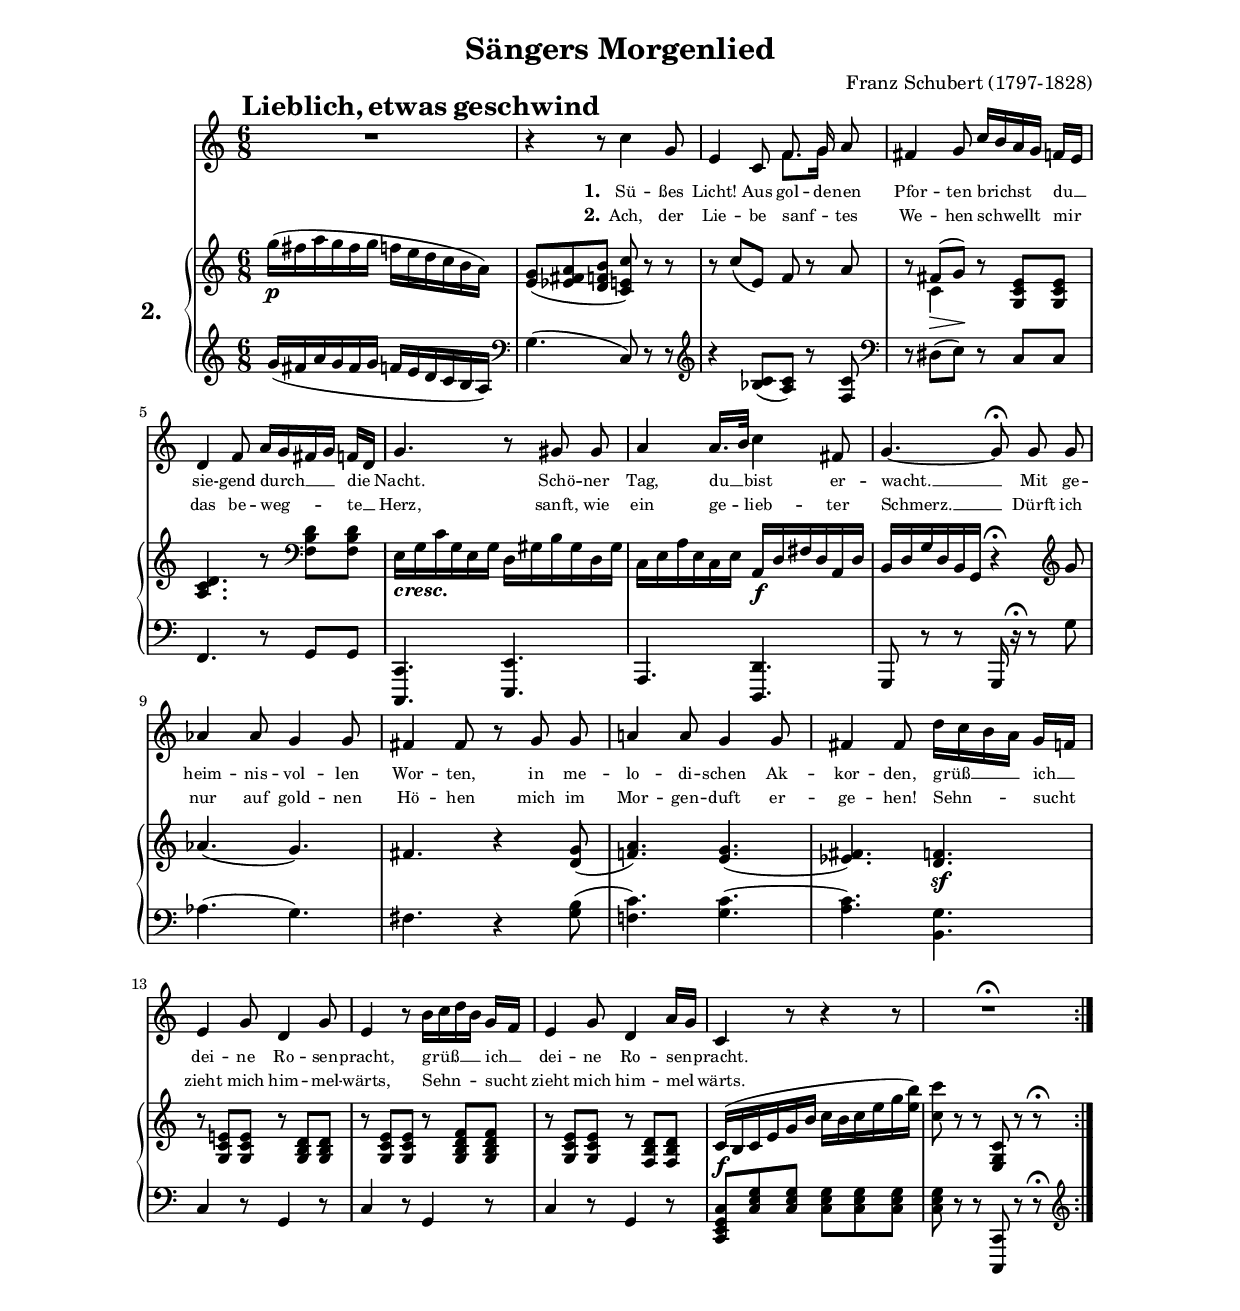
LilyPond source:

\header {
    title = "Sängers Morgenlied"
    composer = "Franz Schubert (1797-1828)"
    date = "27. Februar 1815"
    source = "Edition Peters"
    editor = "Paul Losse"
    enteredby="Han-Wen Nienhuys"
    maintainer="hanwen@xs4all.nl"

    texidoc = "The source is a rather tightly set Peters in Edition is
    a heavy font. The Peters edition (4622c) was `herausgegeben' by
    Paul Losse, whose name also appears on a 1956 edition of some
    other music. Strictly speaking, his edititorial enhancements will
    not be in the PD - but I am assuming there are no notable ones in
    this small piece.

    The original compresses the entire music onto a single page, in 4
    systems.  Lily does so too if you tune down spacing-increment, but
    chooses line breaks differently.

    Further manual tweaks: the slur in measure 12 has been flattened
manually. The beam in measure 3, left-hand, technically is wrong, but
has been added following the original. The crescendo in measure 4 has
been lowered

"

}

\version "2.7.39"
manuscriptBreak = { \break }



#(set-global-staff-size (/ (* 5.8 72.27) 25.4))

\paper  {
%#(set-global-staff-size (* 5.8 mm))
    line-width = #(* mm 160)
    indent = 8\mm
    interscoreline = 2.\mm
    between-system-space = 15\mm
    ragged-bottom = ##t 
    }

modernAccidentals = {
  \set Staff.extraNatural =  ##f
  \set Staff.autoAccidentals =  #'(Staff (same-octave . 1) (any-octave . 0))
  \set Staff.autoCautionaries =  #'()  
}


melody =    \relative c'' \repeat volta 2 \new Voice = "singer" {
    \time 6/8
    \autoBeamOff
    s1*0^\markup { \bold \large\bigger\bigger { \hspace #-3.0 Lieblich, etwas geschwind } }
  R2.
  r4 r8 c4 g8 |
  e4 c8
    <<
	\new Voice { \stemUp f8. g16 }
	{ \stemDown f8.[ g16] } >> \stemNeutral a8 |
  fis4  g8 c16[ b a g] f[ e] |
  d4 f8 a16[ g fis g] f[ d] |
  g4. r8 gis gis |
  a4 a16.[ b32] c4 fis,8 |
  g4.~ g8-\fermata g8 g |
  as4 as8 g4 g8 |
  fis4 fis8 r8 g g  |
  a!4 a8 g4 g8 |
  fis4 fis8 d'16[ c b a] g[ f] |
  e4 g8 d4 g8 e4 r8 b'16[ c d b] g[ f] |
  e4 g8 d4 a'16[ g] |
  c,4 r8 r4 r8 |

    % TODO : make \fermata work. 
  R2.^\fermataMarkup 
}


ignoreMelisma =	\set ignoreMelismata = ##t
ignoreMelismaOff = \unset ignoreMelismata 


firstVerse = \lyricmode {
    \set stanza = "1."
    
    Sü -- ßes Licht! Aus
    \ignoreMelisma
    gol --
    \ignoreMelismaOff

    de -- nen  Pfor -- ten brichst du __ \manuscriptBreak | 
    sie -- gend durch __ die Nacht. Schö -- ner Tag, du __ bist er -- wacht. __ Mit ge -- |
    \manuscriptBreak
    heim -- nis -- vol -- len Wor -- ten, in me -- lo -- di -- schen Ak -- kor -- den, grüß __ ich __ \manuscriptBreak |
    dei -- ne Ro -- sen -- pracht, grüß __ ich __ dei -- ne Ro -- sen -- pracht. 
    }

secondVerse = \lyricmode {
    \set stanza = "2."
    Ach, der Lie -- be sanf
    -- tes We -- hen schwellt mir |
    das be -- weg -- te __ Herz, sanft, wie ein ge -- lieb -- ter Schmerz. __ Dürft ich | 
    nur auf gold -- nen Hö -- hen mich im Mor -- gen -- duft er -- ge -- hen! Sehn -- sucht |
    zieht mich him -- mel -- wärts, Sehn -- sucht zieht mich him -- mel -- wärts.
    }

pianoRH =  \relative c''' \repeat volta 2 {
    #(set-accidental-style 'modern)
    g16(_\p fis a g fis g f e d c b a ) | 
    <g e>8( <es fis a> <d f b> <c e c'>) r8 r | 
    r8 c'( e,) f r a |
    \once \override DynamicLineSpanner   #'padding =#3
    r8 << { s8 s8 }  << { fis(\> g)\!
			    } \\ { c,4 } >> >> r8 <e c g> <e c g> |
    <d c a>4. r8 \clef bass  <d b f> <d b f> |
    e,16_" "_\markup { \bold\italic cresc. } g c g e g d gis b gis d gis |
    c, e a e c e a,-\f d fis d a d |
    b d g  d b g r4\fermata \clef treble g''8 |
    as4.( g 4.) | fis4. r4 <d g>8 ( |
    <f a>4.) <e g>4.( <es fis> ) <d f>\sf |
    r8 <e c g> <e c g> r <d b g > <d b g> |
    r <e c g> <e c g> r <f d b g> <f d b g> |
    r <e c g> <e c g> r <d b f> <d b f> |
    c16(_\f b c e g b c b c e g <e b'>) |
    <c c'>8 r r <c, g e>8 r r\fermata |  
}

pianoLH =  \relative c'' \repeat volta 2 {
    #(set-accidental-style 'modern)
    g16( fis a g fis g f e d c b a) | 
    \clef bass g4.( c,8) r r
    \clef treble r4 <bes' c>8([ <a c>)] r <f c'> |
    \clef bass r8 dis( e) r c c |
    f,4. r8 g g |
    <c, c,>4. <e e,>4. |
    a,4. <d d,>4. |
    g,8 r r g16 r16\fermata r8 g''8 |
    as4.( g ) |
    fis r4 <g b>8( |
    <f c'>4.)

    \once \override Slur  #'height-limit = #1.0

    <g c>4.( | <a c>4.) <g b,> |
    c,4 r8 g4 r8 |
    c4 r8 g4 r8 |
    c4 r8 g4 r8 |
    <c g e c>8 <c e g> <c e g>     <c e g> <c e g> <c e g> |
    <c e g> r r <c, c,>8 r r\fermata \clef treble
    }

\book {
    \score {
	<< \time 6/8
	   \new Staff <<
	       \context Staff #(set-accidental-style 'modern)
	       \melody >>
	   \lyricsto "singer" \new Lyrics \firstVerse
	   \lyricsto "singer" \new Lyrics \secondVerse
	   \new PianoStaff << 
	       \set PianoStaff.instrumentName = \markup {
		   \bold
		   \bigger\bigger\bigger\bigger \huge "2.  " }
	       \new Staff \pianoRH
	       \new Staff \pianoLH
	   >> 
       >>

	\layout {
	    \context {
		\Lyrics
		\override VerticalAxisGroup #'minimum-Y-extent = #'(-0.5 . 2.5)
		\override LyricText #'font-size = #-1
	    }
	    \context {
		\Score
		\override Beam #'thickness = #0.55
		\override SpacingSpanner #'spacing-increment = #1.0
		\override Slur #'height-limit = #1.5
	    }
	    \context {
		\PianoStaff
		\override VerticalAlignment #'forced-distance = #10
	    }
	}
	\midi {
	  \context {
	    \Score
	    tempoWholesPerMinute = #(ly:make-moment 70 4)
	  }
	}
    }
}

